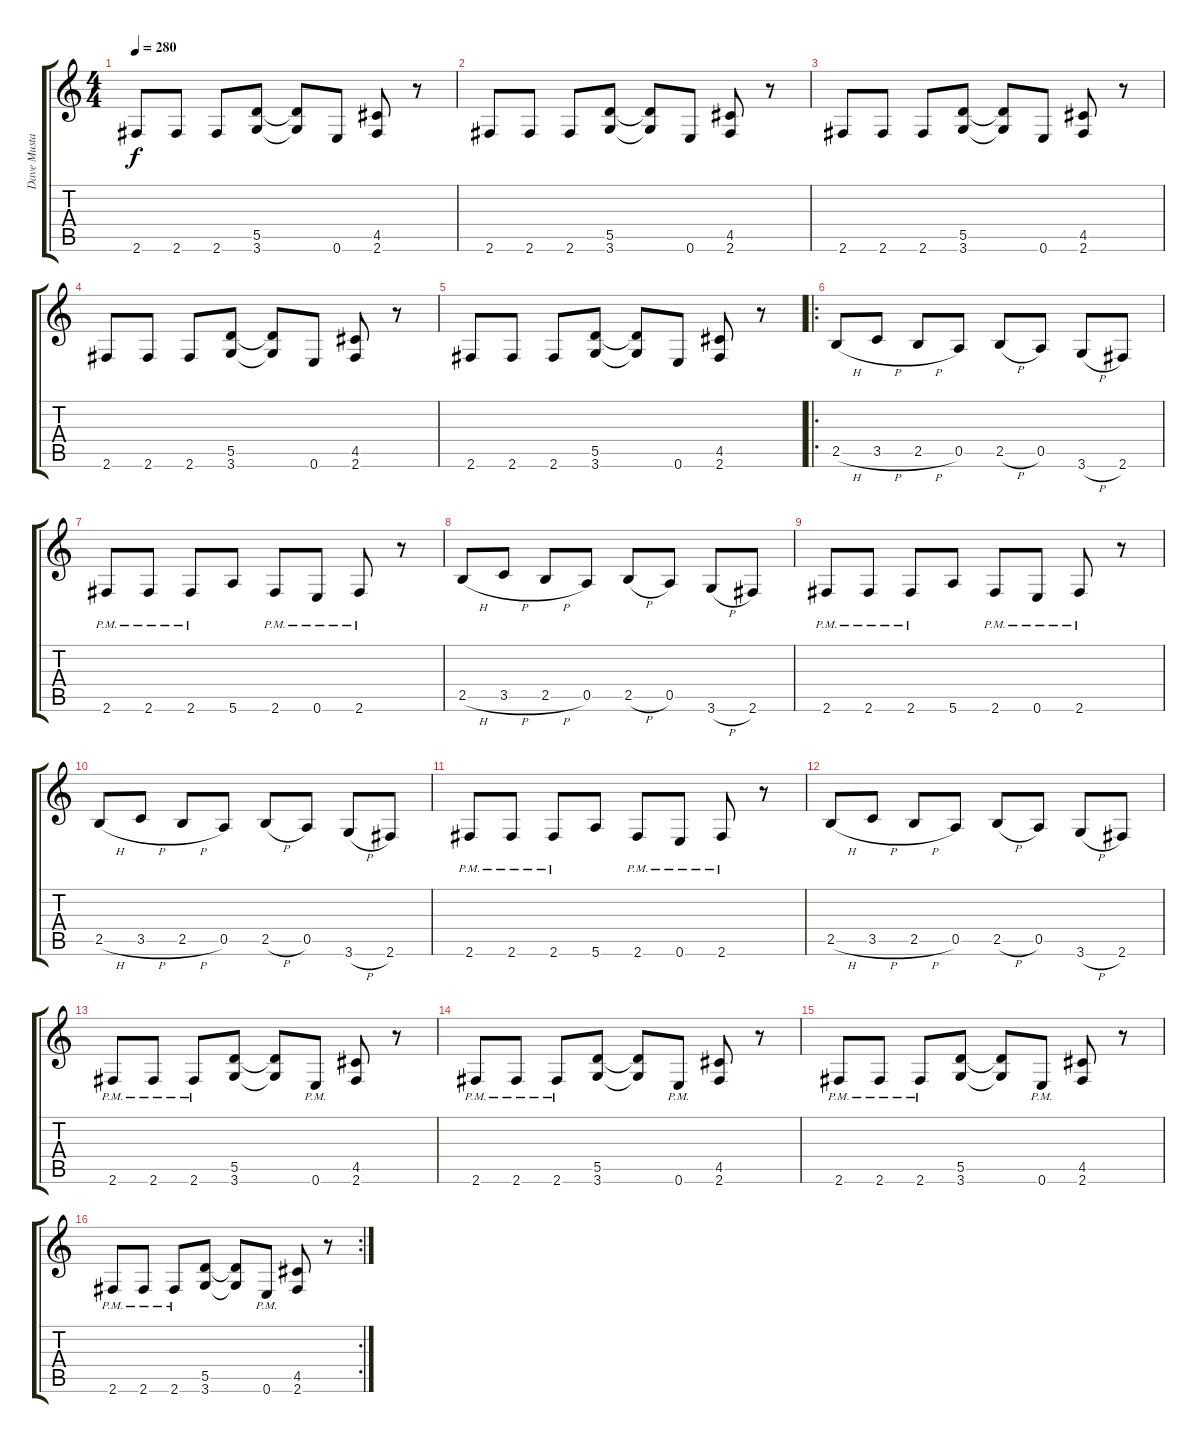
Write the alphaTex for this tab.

\track ("Dave Mustaine" "Dave Musta") {instrument distortionguitar}
\staff {score tabs}
\tuning (E4 B3 G3 D3 A2 E2) {hide}
\ts (4 4)
\tempo 280
\clef g2
\ks c
2.6.8{dy f} 2.6.8 2.6.8 (5.5 3.6).8 (5.5{t} 3.6{t}).8 0.6.8 (4.5 2.6).8 r.8 |
2.6.8 2.6.8 2.6.8 (5.5 3.6).8 (5.5{t} 3.6{t}).8 0.6.8 (4.5 2.6).8 r.8 |
2.6.8 2.6.8 2.6.8 (5.5 3.6).8 (5.5{t} 3.6{t}).8 0.6.8 (4.5 2.6).8 r.8 |
2.6.8 2.6.8 2.6.8 (5.5 3.6).8 (5.5{t} 3.6{t}).8 0.6.8 (4.5 2.6).8 r.8 |
2.6.8 2.6.8 2.6.8 (5.5 3.6).8 (5.5{t} 3.6{t}).8 0.6.8 (4.5 2.6).8 r.8 |
\ro
2.5{h}.8 3.5{h}.8 2.5{h}.8 0.5.8 2.5{h}.8 0.5.8 3.6{h}.8 2.6.8 |
2.6{pm}.8 2.6{pm}.8 2.6{pm}.8 5.6.8 2.6{pm}.8 0.6{pm}.8 2.6{pm}.8 r.8 |
2.5{h}.8 3.5{h}.8 2.5{h}.8 0.5.8 2.5{h}.8 0.5.8 3.6{h}.8 2.6.8 |
2.6{pm}.8 2.6{pm}.8 2.6{pm}.8 5.6.8 2.6{pm}.8 0.6{pm}.8 2.6{pm}.8 r.8 |
2.5{h}.8 3.5{h}.8 2.5{h}.8 0.5.8 2.5{h}.8 0.5.8 3.6{h}.8 2.6.8 |
2.6{pm}.8 2.6{pm}.8 2.6{pm}.8 5.6.8 2.6{pm}.8 0.6{pm}.8 2.6{pm}.8 r.8 |
2.5{h}.8 3.5{h}.8 2.5{h}.8 0.5.8 2.5{h}.8 0.5.8 3.6{h}.8 2.6.8 |
2.6{pm}.8 2.6{pm}.8 2.6{pm}.8 (5.5 3.6).8 (5.5{t} 3.6{t}).8 0.6{pm}.8 (4.5 2.6).8 r.8 |
2.6{pm}.8 2.6{pm}.8 2.6{pm}.8 (5.5 3.6).8 (5.5{t} 3.6{t}).8 0.6{pm}.8 (4.5 2.6).8 r.8 |
2.6{pm}.8 2.6{pm}.8 2.6{pm}.8 (5.5 3.6).8 (5.5{t} 3.6{t}).8 0.6{pm}.8 (4.5 2.6).8 r.8 |
\rc 2
2.6{pm}.8 2.6{pm}.8 2.6{pm}.8 (5.5 3.6).8 (5.5{t} 3.6{t}).8 0.6{pm}.8 (4.5 2.6).8 r.8
